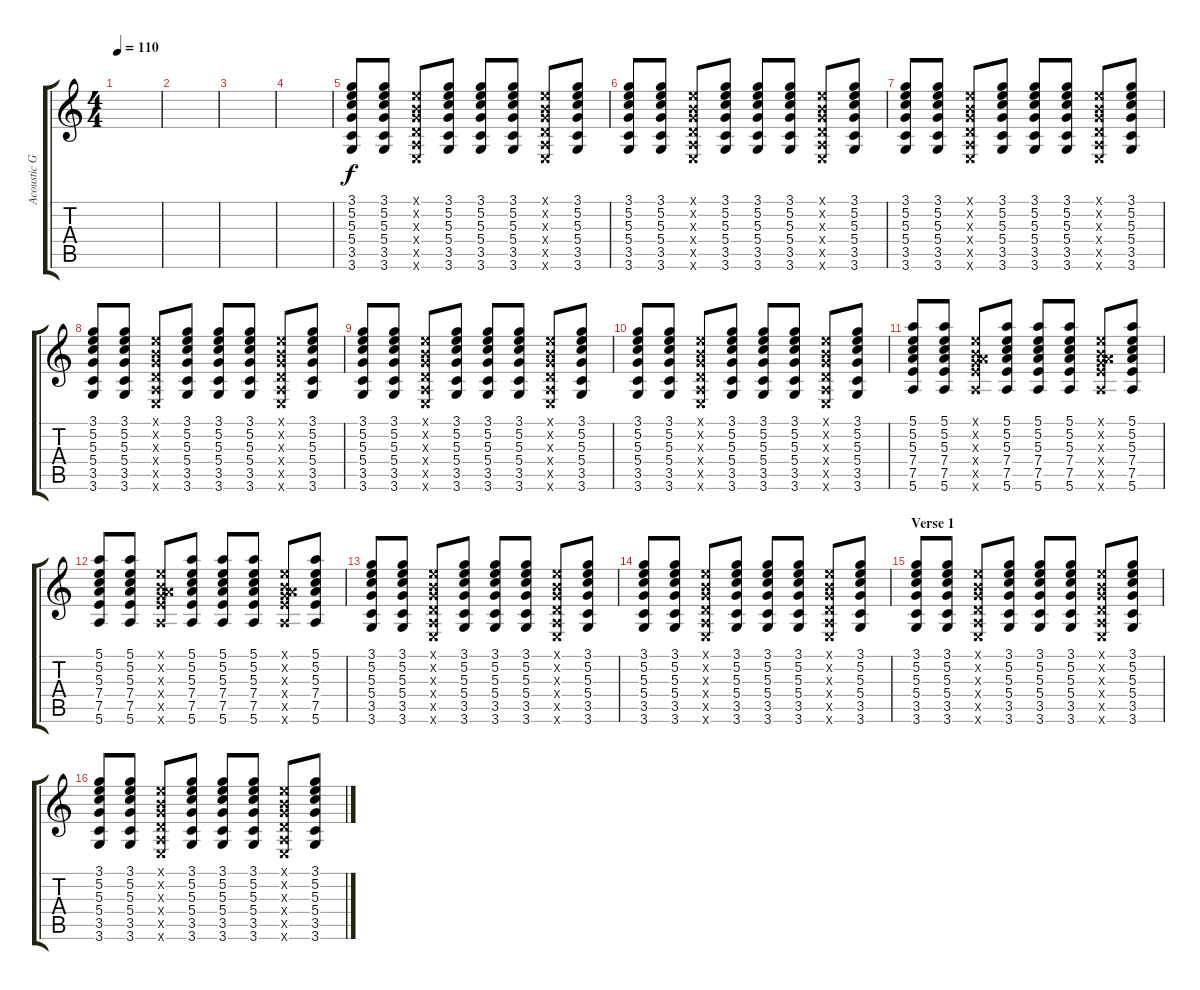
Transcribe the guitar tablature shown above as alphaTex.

\track ("Acoustic Guitar 1" "Acoustic G") {instrument acousticguitarnylon}
\staff {score tabs}
\tuning (E4 B3 G3 D3 A2 E2) {hide}
\ts (4 4)
\tempo 110
\clef g2
\ks c
|
|
|
|
(3.1 5.2 5.3 5.4 3.5 3.6).8 (3.1 5.2 5.3 5.4 3.5 3.6).8 (0.1{x} 0.2{x} 0.3{x} 0.4{x} 0.5{x} 0.6{x}).8 (3.1 5.2 5.3 5.4 3.5 3.6).8 (3.1 5.2 5.3 5.4 3.5 3.6).8 (3.1 5.2 5.3 5.4 3.5 3.6).8 (0.1{x} 0.2{x} 0.3{x} 0.4{x} 0.5{x} 0.6{x}).8 (3.1 5.2 5.3 5.4 3.5 3.6).8 |
(3.1 5.2 5.3 5.4 3.5 3.6).8 (3.1 5.2 5.3 5.4 3.5 3.6).8 (0.1{x} 0.2{x} 0.3{x} 0.4{x} 0.5{x} 0.6{x}).8 (3.1 5.2 5.3 5.4 3.5 3.6).8 (3.1 5.2 5.3 5.4 3.5 3.6).8 (3.1 5.2 5.3 5.4 3.5 3.6).8 (0.1{x} 0.2{x} 0.3{x} 0.4{x} 0.5{x} 0.6{x}).8 (3.1 5.2 5.3 5.4 3.5 3.6).8 |
(3.1 5.2 5.3 5.4 3.5 3.6).8 (3.1 5.2 5.3 5.4 3.5 3.6).8 (0.1{x} 0.2{x} 0.3{x} 0.4{x} 0.5{x} 0.6{x}).8 (3.1 5.2 5.3 5.4 3.5 3.6).8 (3.1 5.2 5.3 5.4 3.5 3.6).8 (3.1 5.2 5.3 5.4 3.5 3.6).8 (0.1{x} 0.2{x} 0.3{x} 0.4{x} 0.5{x} 0.6{x}).8 (3.1 5.2 5.3 5.4 3.5 3.6).8 |
(3.1 5.2 5.3 5.4 3.5 3.6).8 (3.1 5.2 5.3 5.4 3.5 3.6).8 (0.1{x} 0.2{x} 0.3{x} 0.4{x} 0.5{x} 0.6{x}).8 (3.1 5.2 5.3 5.4 3.5 3.6).8 (3.1 5.2 5.3 5.4 3.5 3.6).8 (3.1 5.2 5.3 5.4 3.5 3.6).8 (0.1{x} 0.2{x} 0.3{x} 0.4{x} 0.5{x} 0.6{x}).8 (3.1 5.2 5.3 5.4 3.5 3.6).8 |
(3.1 5.2 5.3 5.4 3.5 3.6).8 (3.1 5.2 5.3 5.4 3.5 3.6).8 (0.1{x} 0.2{x} 0.3{x} 0.4{x} 0.5{x} 0.6{x}).8 (3.1 5.2 5.3 5.4 3.5 3.6).8 (3.1 5.2 5.3 5.4 3.5 3.6).8 (3.1 5.2 5.3 5.4 3.5 3.6).8 (0.1{x} 0.2{x} 0.3{x} 0.4{x} 0.5{x} 0.6{x}).8 (3.1 5.2 5.3 5.4 3.5 3.6).8 |
(3.1 5.2 5.3 5.4 3.5 3.6).8 (3.1 5.2 5.3 5.4 3.5 3.6).8 (0.1{x} 0.2{x} 0.3{x} 0.4{x} 0.5{x} 0.6{x}).8 (3.1 5.2 5.3 5.4 3.5 3.6).8 (3.1 5.2 5.3 5.4 3.5 3.6).8 (3.1 5.2 5.3 5.4 3.5 3.6).8 (0.1{x} 0.2{x} 0.3{x} 0.4{x} 0.5{x} 0.6{x}).8 (3.1 5.2 5.3 5.4 3.5 3.6).8 |
(5.1 5.2 5.3 7.4 7.5 5.6).8 (5.1 5.2 5.3 7.4 7.5 5.6).8 (0.1{x} 0.2{x} 0.3{x} 7.4{x} 7.5{x} 5.6{x}).8 (5.1 5.2 5.3 7.4 7.5 5.6).8 (5.1 5.2 5.3 7.4 7.5 5.6).8 (5.1 5.2 5.3 7.4 7.5 5.6).8 (0.1{x} 0.2{x} 0.3{x} 7.4{x} 7.5{x} 5.6{x}).8 (5.1 5.2 5.3 7.4 7.5 5.6).8 |
(5.1 5.2 5.3 7.4 7.5 5.6).8 (5.1 5.2 5.3 7.4 7.5 5.6).8 (0.1{x} 0.2{x} 0.3{x} 7.4{x} 7.5{x} 5.6{x}).8 (5.1 5.2 5.3 7.4 7.5 5.6).8 (5.1 5.2 5.3 7.4 7.5 5.6).8 (5.1 5.2 5.3 7.4 7.5 5.6).8 (0.1{x} 0.2{x} 0.3{x} 7.4{x} 7.5{x} 5.6{x}).8 (5.1 5.2 5.3 7.4 7.5 5.6).8 |
(3.1 5.2 5.3 5.4 3.5 3.6).8 (3.1 5.2 5.3 5.4 3.5 3.6).8 (0.1{x} 0.2{x} 0.3{x} 0.4{x} 0.5{x} 0.6{x}).8 (3.1 5.2 5.3 5.4 3.5 3.6).8 (3.1 5.2 5.3 5.4 3.5 3.6).8 (3.1 5.2 5.3 5.4 3.5 3.6).8 (0.1{x} 0.2{x} 0.3{x} 0.4{x} 0.5{x} 0.6{x}).8 (3.1 5.2 5.3 5.4 3.5 3.6).8 |
(3.1 5.2 5.3 5.4 3.5 3.6).8 (3.1 5.2 5.3 5.4 3.5 3.6).8 (0.1{x} 0.2{x} 0.3{x} 0.4{x} 0.5{x} 0.6{x}).8 (3.1 5.2 5.3 5.4 3.5 3.6).8 (3.1 5.2 5.3 5.4 3.5 3.6).8 (3.1 5.2 5.3 5.4 3.5 3.6).8 (0.1{x} 0.2{x} 0.3{x} 0.4{x} 0.5{x} 0.6{x}).8 (3.1 5.2 5.3 5.4 3.5 3.6).8 |
\section ("" "Verse 1")
(3.1 5.2 5.3 5.4 3.5 3.6).8 (3.1 5.2 5.3 5.4 3.5 3.6).8 (0.1{x} 0.2{x} 0.3{x} 0.4{x} 0.5{x} 0.6{x}).8 (3.1 5.2 5.3 5.4 3.5 3.6).8 (3.1 5.2 5.3 5.4 3.5 3.6).8 (3.1 5.2 5.3 5.4 3.5 3.6).8 (0.1{x} 0.2{x} 0.3{x} 0.4{x} 0.5{x} 0.6{x}).8 (3.1 5.2 5.3 5.4 3.5 3.6).8 |
(3.1 5.2 5.3 5.4 3.5 3.6).8 (3.1 5.2 5.3 5.4 3.5 3.6).8 (0.1{x} 0.2{x} 0.3{x} 0.4{x} 0.5{x} 0.6{x}).8 (3.1 5.2 5.3 5.4 3.5 3.6).8 (3.1 5.2 5.3 5.4 3.5 3.6).8 (3.1 5.2 5.3 5.4 3.5 3.6).8 (0.1{x} 0.2{x} 0.3{x} 0.4{x} 0.5{x} 0.6{x}).8 (3.1 5.2 5.3 5.4 3.5 3.6).8
